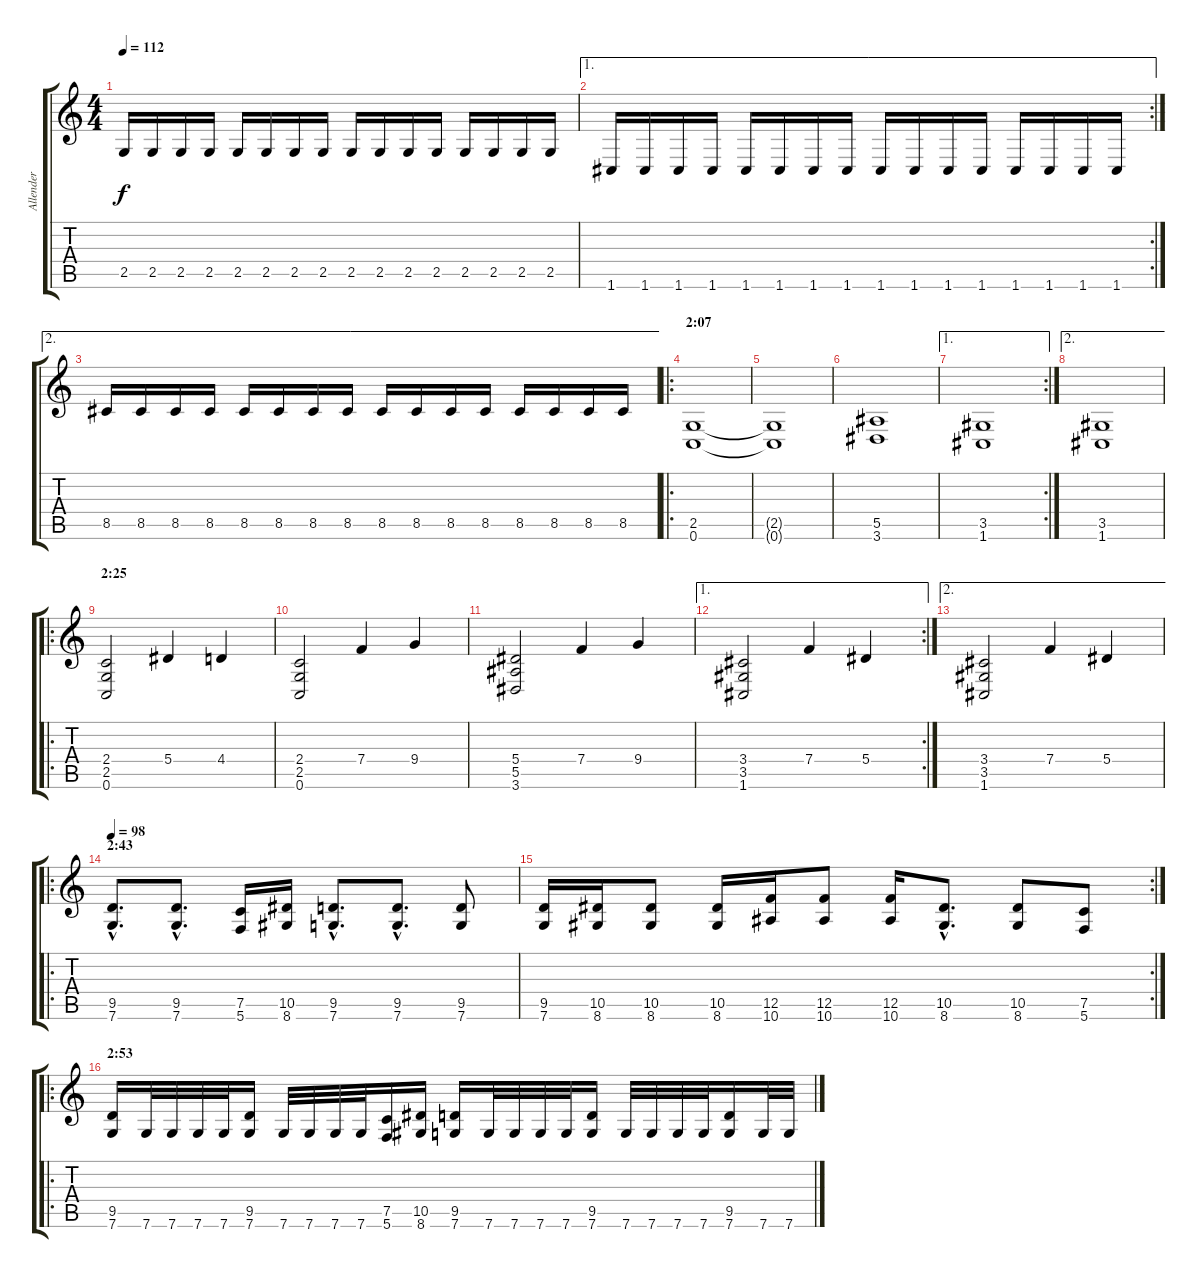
\track ("Allender" "Allender") {instrument distortionguitar}
\staff {score tabs}
\tuning (C4 G3 Eb3 Bb2 F2 C2) {hide}
\ts (4 4)
\tempo 112
\clef g2
\ks c
2.5.16{dy f} 2.5.16 2.5.16 2.5.16 2.5.16 2.5.16 2.5.16 2.5.16 2.5.16 2.5.16 2.5.16 2.5.16 2.5.16 2.5.16 2.5.16 2.5.16 |
\ae 1
\rc 2
1.6.16 1.6.16 1.6.16 1.6.16 1.6.16 1.6.16 1.6.16 1.6.16 1.6.16 1.6.16 1.6.16 1.6.16 1.6.16 1.6.16 1.6.16 1.6.16 |
\ae 2
8.5.16 8.5.16 8.5.16 8.5.16 8.5.16 8.5.16 8.5.16 8.5.16 8.5.16 8.5.16 8.5.16 8.5.16 8.5.16 8.5.16 8.5.16 8.5.16 |
\ro
\section ("" "2:07")
(2.5 0.6).1 |
(2.5{t} 0.6{t}).1 |
(5.5 3.6).1 |
\ae 1
\rc 2
(3.5 1.6).1 |
\ae 2
(3.5 1.6).1 |
\ro
\section ("" "2:25")
(2.4 2.5 0.6).2 5.4.4 4.4.4 |
(2.4 2.5 0.6).2 7.4.4 9.4.4 |
(5.4 5.5 3.6).2 7.4.4 9.4.4 |
\ae 1
\rc 2
(3.4 3.5 1.6).2 7.4.4 5.4.4 |
\ae 2
(3.4 3.5 1.6).2 7.4.4 5.4.4 |
\ro
\section ("" "2:43")
\tempo 98
(9.5{hac} 7.6{hac}).8{d} (9.5{hac} 7.6{hac}).8{d} (7.5 5.6).16 (10.5 8.6).16 (9.5{hac} 7.6{hac}).8{d} (9.5{hac} 7.6{hac}).8{d} (9.5 7.6).8 |
\rc 2
(9.5 7.6).16 (10.5 8.6).16 (10.5 8.6).8 (10.5 8.6).16 (12.5 10.6).16 (12.5 10.6).8 (12.5 10.6).16 (10.5{hac} 8.6{hac}).8{d} (10.5 8.6).8 (7.5 5.6).8 |
\ro
\section ("" "2:53")
(9.5 7.6).16 7.6.32 7.6.32 7.6.32 7.6.32 (9.5 7.6).16 7.6.32 7.6.32 7.6.32 7.6.32 (7.5 5.6).16 (10.5 8.6).16 (9.5 7.6).16 7.6.32 7.6.32 7.6.32 7.6.32 (9.5 7.6).16 7.6.32 7.6.32 7.6.32 7.6.32 (9.5 7.6).16 7.6.32 7.6.32
